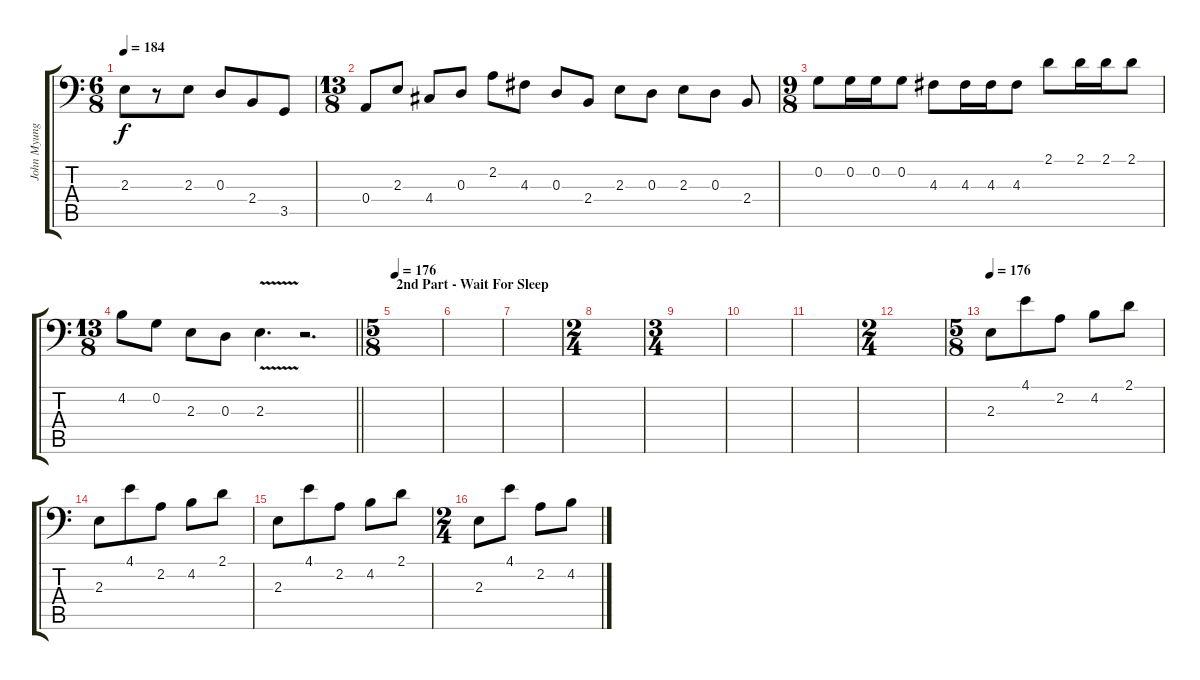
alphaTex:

\track ("John Myung" "John Myung") {instrument electricbassfinger}
\staff {score tabs}
\tuning (C3 G2 D2 A1 E1 B0) {hide}
\ts (6 8)
\tempo 184
\clef f4
\ks c
2.3.8{dy f} r.8 2.3.8 0.3.8 2.4.8 3.5.8 |
\ts (13 8)
0.4.8 2.3.8 4.4.8 0.3.8 2.2.8 4.3.8 0.3.8 2.4.8 2.3.8 0.3.8 2.3.8 0.3.8 2.4.8 |
\ts (9 8)
0.2.8 0.2.16 0.2.16 0.2.8 4.3.8 4.3.16 4.3.16 4.3.8 2.1.8 2.1.16 2.1.16 2.1.8 |
\ts (13 8)
\barLineRight lightlight
4.2.8 0.2.8 2.3.8 0.3.8 2.3{v}.4{d} r.2{d} |
\ts (5 8)
\section ("" "2nd Part - Wait For Sleep")
\tempo 176
|
|
|
\ts (2 4)
|
\ts (3 4)
|
|
|
\ts (2 4)
|
\ts (5 8)
\tempo 176
2.3.8 4.1.8 2.2.8 4.2.8 2.1.8 |
2.3.8 4.1.8 2.2.8 4.2.8 2.1.8 |
2.3.8 4.1.8 2.2.8 4.2.8 2.1.8 |
\ts (2 4)
2.3.8 4.1.8 2.2.8 4.2.8
